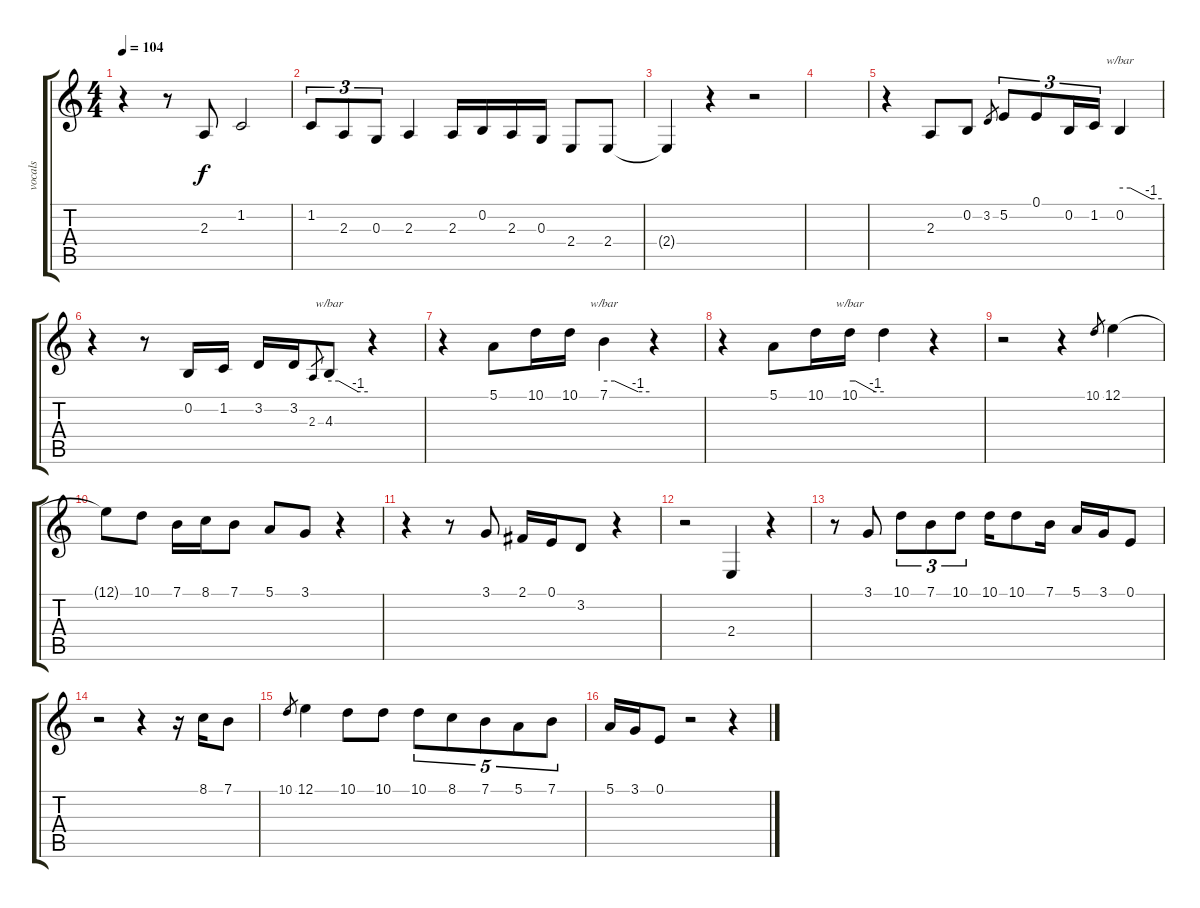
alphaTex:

\track ("vocals" "vocals") {instrument lead2sawtooth}
\staff {score tabs}
\tuning (E4 B3 G3 D3 A2 E2) {hide}
\ts (4 4)
\tempo 104
\clef g2
\ks c
r.4{dy mp} r.8 2.3.8{dy f} 1.2.2 |
1.2.8{tu (3 2)} 2.3.8{tu (3 2)} 0.3.8{tu (3 2)} 2.3.4 2.3.16 0.2.16 2.3.16 0.3.16 2.4.8 2.4.8 |
2.4{t}.4 r.4 r.2 |
|
r.4 2.3.8 0.2.8 3.2.8{gr} 5.2.8{tu (3 2)} 0.1.8{tu (3 2)} 0.2.16{tu (3 2)} 1.2.16{tu (3 2)} 0.2.4{tbe (custom default 0 0 15 0 45 -4 60 -4)} |
r.4 r.8 0.2.16 1.2.16 3.2.16 3.2.16 2.3.8{gr} 4.3.8{tbe (custom default 0 0 15 0 45 -4 60 -4)} r.4 |
r.4 5.1.8 10.1.16 10.1.16 7.1.4{tbe (custom default 0 0 14 0 45 -4 60 -4)} r.4 |
r.4 5.1.8 10.1.16 10.1.16{tbe (custom default 0 0 10 0 45 -4 60 -4)} 10.1{t}.4 r.4 |
r.2 r.4 10.1.8{gr} 12.1.4 |
12.1{t}.8 10.1.8 7.1.16 8.1.16 7.1.8 5.1.8 3.1.8 r.4 |
r.4 r.8 3.1.8 2.1.16 0.1.16 3.2.8 r.4 |
r.2 2.4.4 r.4 |
r.8 3.1.8 10.1.8{tu (3 2)} 7.1.8{tu (3 2)} 10.1.8{tu (3 2)} 10.1.16 10.1.8 7.1.16 5.1.16 3.1.16 0.1.8 |
r.2 r.4 r.16 8.1.16 7.1.8 |
10.1.8{gr} 12.1.4 10.1.8 10.1.8 10.1.8{tu (5 4)} 8.1.8{tu (5 4)} 7.1.8{tu (5 4)} 5.1.8{tu (5 4)} 7.1.8{tu (5 4)} |
5.1.16 3.1.16 0.1.8 r.2 r.4
